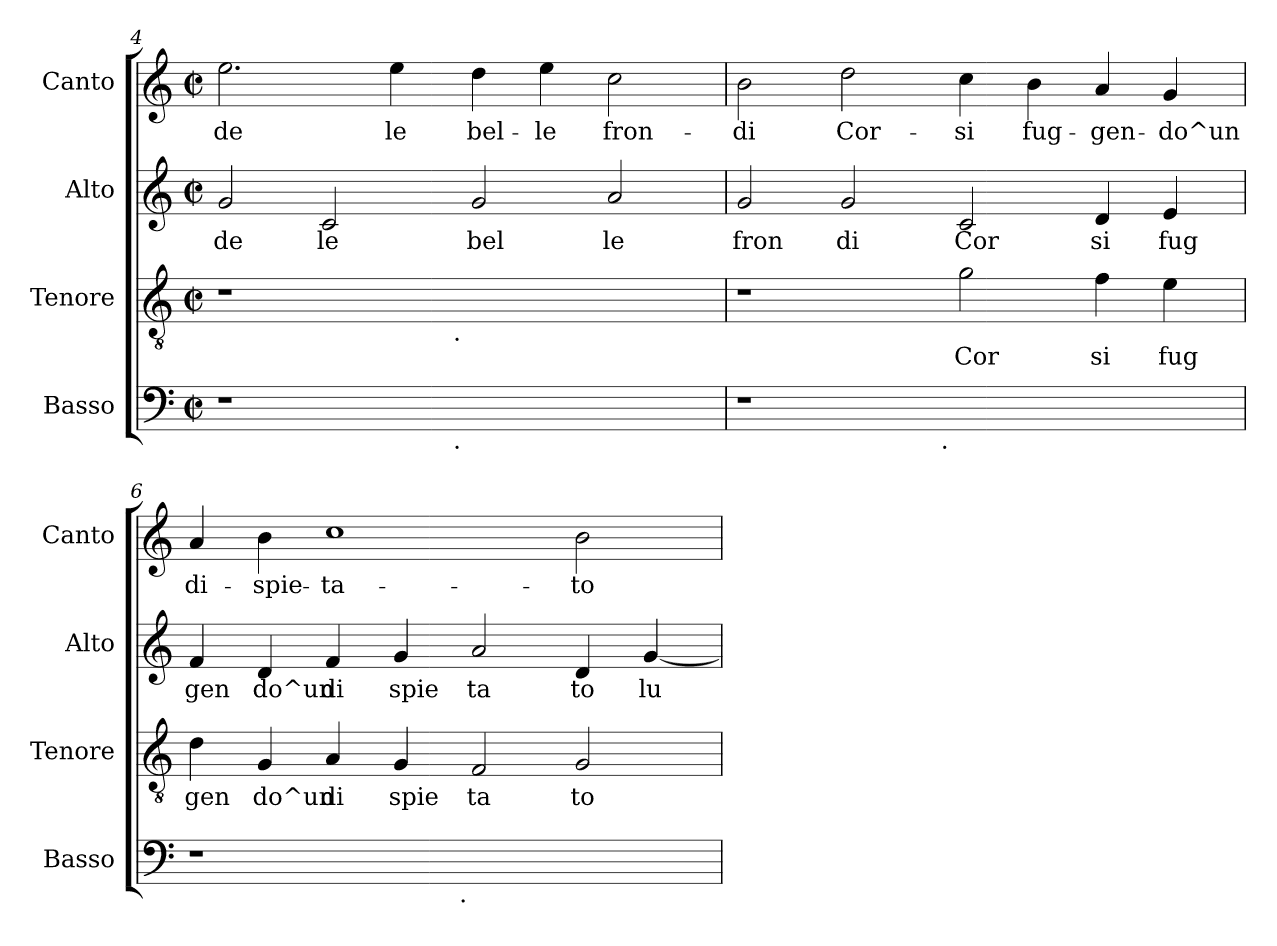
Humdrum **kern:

**kern	**kern	**text	**kern	**text	**kern	**text
*part4	*part3	*part3	*part2	*part2	*part1	*part1
*staff4	*staff3	*staff3	*staff2	*staff2	*staff1	*staff1
*I"Basso	*I"Tenore	*	*I"Alto	*	*I"Canto	*
*I'Basso	*I'Tenore	*	*I'Alto	*	*I'Canto	*
*clefF4	*clefGv2	*	*clefG2	*	*clefG2	*
*k[]	*k[]	*	*k[]	*	*k[]	*
*C:	*C:	*	*C:	*	*C:	*
*M2/2	*M2/2	*	*M2/2	*	*M2/2	*
*met(c|)	*met(c|)	*	*met(c|)	*	*met(c|)	*
=4	=4	=4	=4	=4	=4	=4
!	!	!	!	!LO:LY:b:cj	!	!LO:LY:b:cj
*^	*^	*	*	*	*	*
1r	2ryy	1r	2ryy	.	2g/	de	2.ee\	de
!	!	!	!	!	!	!LO:LY:b:cj	!	!
.	4...ryy	.	4...ryy	.	2c/	le	.	.
!	!	!	!	!	!	!	!	!LO:LY:b:cj
.	.	.	.	.	.	.	4ee\	le
!	!	!	!LO:TX:b:t=.	!	!	!	!	!
!	!LO:TX:b:t=.	!	!	!	!	!	!	!
.	1ryy	.	1ryy	.	.	.	.	.
!	!	!	!	!	!	!LO:LY:b:cj	!	!LO:LY:b:cj
1ryy	.	1ryy	.	.	2g/	bel	4dd\	bel-
!	!	!	!	!	!	!	!	!LO:LY:b:cj
.	.	.	.	.	.	.	4ee\	-le
!	!	!	!	!	!	!LO:LY:b:cj	!	!LO:LY:b:cj
.	.	.	.	.	2a/	le	2cc\	fron-
.	32ryy	.	32ryy	.	.	.	.	.
!!LO:LB:g=z
=5	=5	=5	=5	=5	=5	=5	=5	=5
!	!	!	!	!	!	!LO:LY:b:cj	!	!LO:LY:b:cj
*	*	*v	*v	*	*	*	*	*
1r	2ryy	1r	.	2g/	fron	2b\	-di
!	!	!	!	!	!LO:LY:b:cj	!	!LO:LY:b:cj
.	4...ryy	.	.	2g/	di	2dd\	Cor-
!	!LO:TX:b:t=.	!	!	!	!	!	!
.	1ryy	.	.	.	.	.	.
!	!	!	!LO:LY:b:cj	!	!LO:LY:b:cj	!	!LO:LY:b:cj
1ryy	.	2g\	Cor	2c/	Cor	4cc\	-si
!	!	!	!	!	!	!	!LO:LY:b:cj
.	.	.	.	.	.	4b\	fug-
!	!	!	!LO:LY:b:cj	!	!LO:LY:b:cj	!	!LO:LY:b:cj
.	.	4f\	si	4d/	si	4a/	-gen-
!	!	!	!LO:LY:b:cj	!	!LO:LY:b:cj	!	!LO:LY:b:cj
.	.	4e\	fug	4e/	fug	4g/	-do^un
.	32ryy	.	.	.	.	.	.
=6	=6	=6	=6	=6	=6	=6	=6
!	!	!	!LO:LY:b:cj	!	!LO:LY:b:cj	!	!LO:LY:b:cj
1r	2ryy	4d\	gen	4f/	gen	4a/	di-
!	!	!	!LO:LY:b:cj	!	!LO:LY:b:cj	!	!LO:LY:b:cj
.	.	4G/	do^un	4d/	do^un	4b\	-spie-
!	!	!	!LO:LY:b:cj	!	!LO:LY:b:cj	!	!LO:LY:b:cj
.	4ryy	4A/	di	4f/	di	1cc	-ta-
!	!	!	!LO:LY:b:cj	!	!LO:LY:b:cj	!	!
.	8...ryy	4G/	spie	4g/	spie	.	.
!	!LO:TX:b:t=.	!	!	!	!	!	!
.	1ryy	.	.	.	.	.	.
!	!	!	!LO:LY:b:cj	!	!LO:LY:b:cj	!	!
1ryy	.	2F/	ta	2a/	ta	.	.
!	!	!	!LO:LY:b:cj	!	!LO:LY:b:cj	!	!LO:LY:b:cj
.	.	2G/	to	4d/	to	2b\	-to
!	!	!	!	!	!LO:LY:b:cj	!	!
.	.	.	.	[<4g/	lu	.	.
.	64ryy	.	.	.	.	.	.
*v	*v	*	*	*	*	*	*
=	=	=	=	=	=	=
*-	*-	*-	*-	*-	*-	*-
